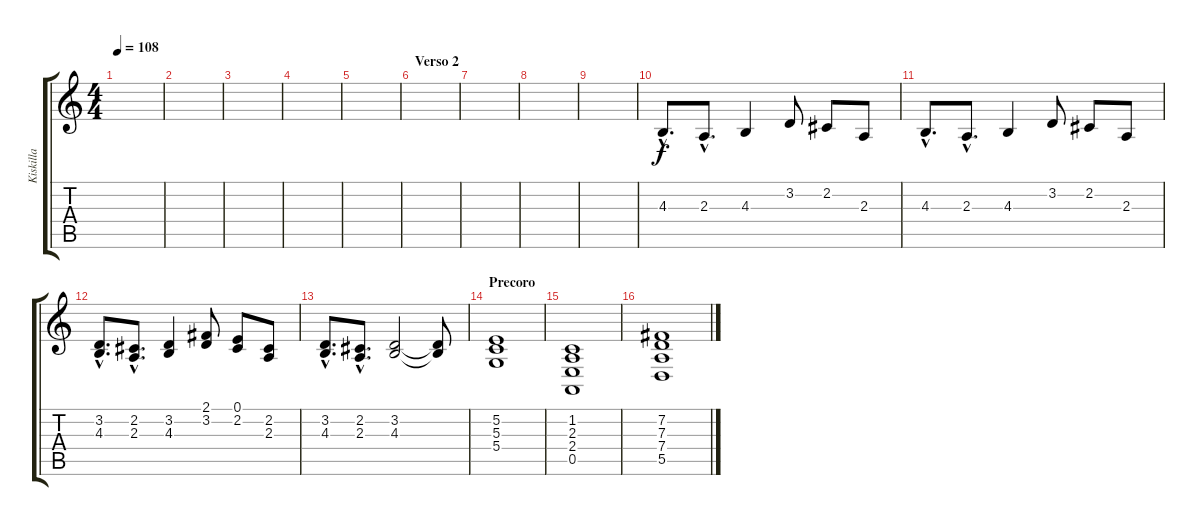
\track ("Kiskilla" "Kiskilla") {instrument lead2sawtooth}
\staff {score tabs}
\tuning (E4 B3 G3 D3 A2 E2) {hide}
\ts (4 4)
\tempo 108
\clef g2
\ks c
|
|
|
|
|
\section ("" "Verso 2")
|
|
|
|
4.3{hac}.8{d volume 14 instrument choiraahs} 2.3{hac}.8{d} 4.3.4 3.2.8 2.2.8 2.3.8 |
4.3{hac}.8{d} 2.3{hac}.8{d} 4.3.4 3.2.8 2.2.8 2.3.8 |
(3.2{hac} 4.3{hac}).8{d volume 12} (2.2{hac} 2.3{hac}).8{d} (3.2 4.3).4 (2.1 3.2).8 (0.1 2.2).8 (2.2 2.3).8 |
(3.2{hac} 4.3{hac}).8{d} (2.2{hac} 2.3{hac}).8{d} (3.2 4.3).2 (3.2{t} 4.3{t}).8 |
\section ("" "Precoro")
(5.2 5.3 5.4).1{volume 11 instrument stringensemble1} |
(1.2 2.3 2.4 0.5).1 |
(7.2 7.3 7.4 5.5).1
